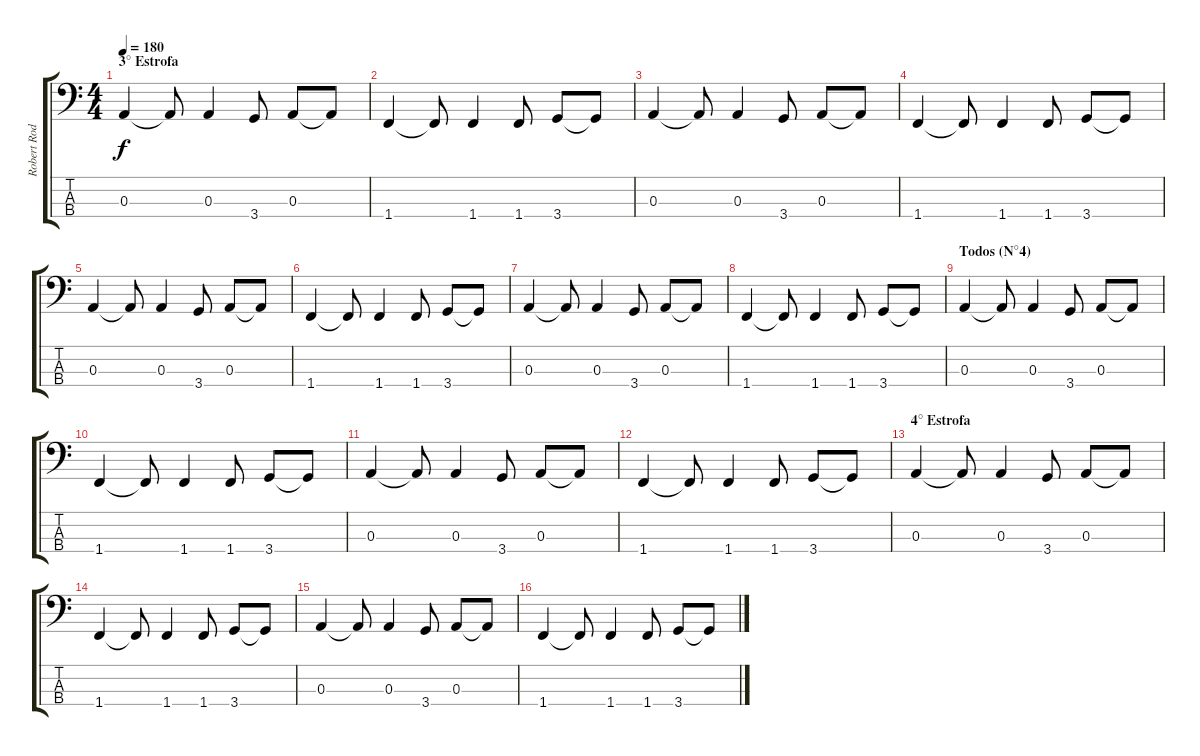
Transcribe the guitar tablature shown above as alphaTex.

\track ("Robert Rodriguez (Bajo)" "Robert Rod") {instrument electricbassfinger}
\staff {score tabs}
\tuning (G2 D2 A1 E1) {hide}
\ts (4 4)
\section ("" "3° Estrofa ")
\tempo 180
\clef f4
\ks c
0.3.4{dy f} 0.3{t}.8 0.3.4 3.4.8 0.3.8 0.3{t}.8 |
1.4.4 1.4{t}.8 1.4.4 1.4.8 3.4.8 3.4{t}.8 |
0.3.4 0.3{t}.8 0.3.4 3.4.8 0.3.8 0.3{t}.8 |
1.4.4 1.4{t}.8 1.4.4 1.4.8 3.4.8 3.4{t}.8 |
0.3.4 0.3{t}.8 0.3.4 3.4.8 0.3.8 0.3{t}.8 |
1.4.4 1.4{t}.8 1.4.4 1.4.8 3.4.8 3.4{t}.8 |
0.3.4 0.3{t}.8 0.3.4 3.4.8 0.3.8 0.3{t}.8 |
1.4.4 1.4{t}.8 1.4.4 1.4.8 3.4.8 3.4{t}.8 |
\section ("" "Todos (N°4)")
0.3.4 0.3{t}.8 0.3.4 3.4.8 0.3.8 0.3{t}.8 |
1.4.4 1.4{t}.8 1.4.4 1.4.8 3.4.8 3.4{t}.8 |
0.3.4 0.3{t}.8 0.3.4 3.4.8 0.3.8 0.3{t}.8 |
1.4.4 1.4{t}.8 1.4.4 1.4.8 3.4.8 3.4{t}.8 |
\section ("" "4° Estrofa")
0.3.4 0.3{t}.8 0.3.4 3.4.8 0.3.8 0.3{t}.8 |
1.4.4 1.4{t}.8 1.4.4 1.4.8 3.4.8 3.4{t}.8 |
0.3.4 0.3{t}.8 0.3.4 3.4.8 0.3.8 0.3{t}.8 |
1.4.4 1.4{t}.8 1.4.4 1.4.8 3.4.8 3.4{t}.8
